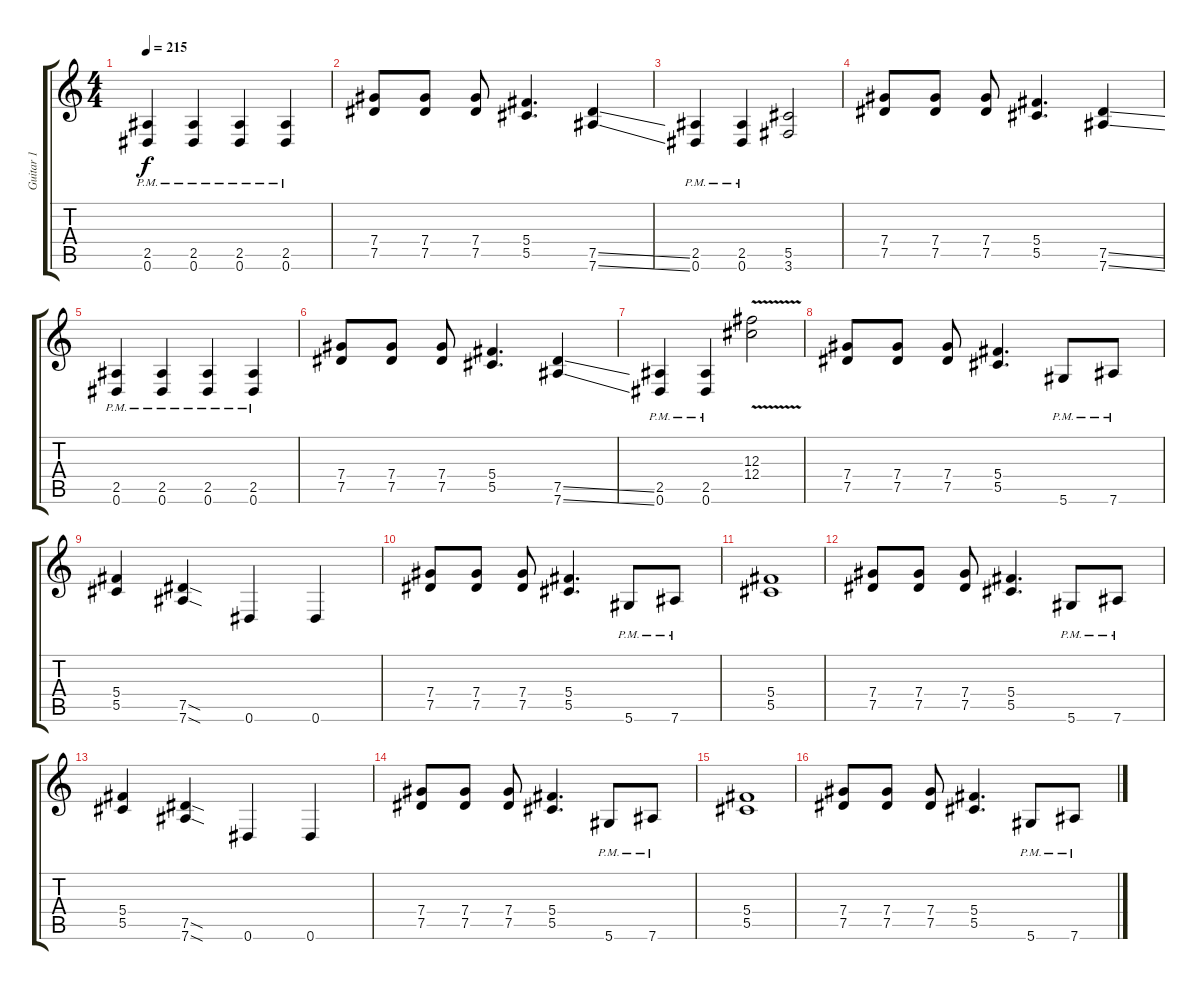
\track ("Guitar 1" "Guitar 1") {instrument overdrivenguitar}
\staff {score tabs}
\tuning (Eb4 Bb3 Gb3 Db3 Ab2 Eb2) {hide}
\ts (4 4)
\tempo 215
\clef g2
\ks c
(2.5 0.6{pm}).4{dy f} (2.5 0.6{pm}).4 (2.5 0.6{pm}).4 (2.5 0.6{pm}).4 |
(7.4 7.5).8 (7.4 7.5).8 (7.4 7.5).8 (5.4 5.5).4{d} (7.5{ss} 7.6{ss}).4 |
(2.5 0.6{pm}).4 (2.5 0.6{pm}).4 (5.5 3.6).2 |
(7.4 7.5).8 (7.4 7.5).8 (7.4 7.5).8 (5.4 5.5).4{d} (7.5{ss} 7.6{ss}).4 |
(2.5 0.6{pm}).4 (2.5 0.6{pm}).4 (2.5 0.6{pm}).4 (2.5 0.6{pm}).4 |
(7.4 7.5).8 (7.4 7.5).8 (7.4 7.5).8 (5.4 5.5).4{d} (7.5{ss} 7.6{ss}).4 |
(2.5 0.6{pm}).4 (2.5 0.6{pm}).4 (12.3{v} 12.4).2 |
(7.4 7.5).8 (7.4 7.5).8 (7.4 7.5).8 (5.4 5.5).4{d} 5.6{pm}.8 7.6{pm}.8 |
(5.4 5.5).4 (7.5{sod} 7.6{sod}).4 0.6.4 0.6.4 |
(7.4 7.5).8 (7.4 7.5).8 (7.4 7.5).8 (5.4 5.5).4{d} 5.6{pm}.8 7.6{pm}.8 |
(5.4 5.5).1 |
(7.4 7.5).8 (7.4 7.5).8 (7.4 7.5).8 (5.4 5.5).4{d} 5.6{pm}.8 7.6{pm}.8 |
(5.4 5.5).4 (7.5{sod} 7.6{sod}).4 0.6.4 0.6.4 |
(7.4 7.5).8 (7.4 7.5).8 (7.4 7.5).8 (5.4 5.5).4{d} 5.6{pm}.8 7.6{pm}.8 |
(5.4 5.5).1 |
(7.4 7.5).8 (7.4 7.5).8 (7.4 7.5).8 (5.4 5.5).4{d} 5.6{pm}.8 7.6{pm}.8
